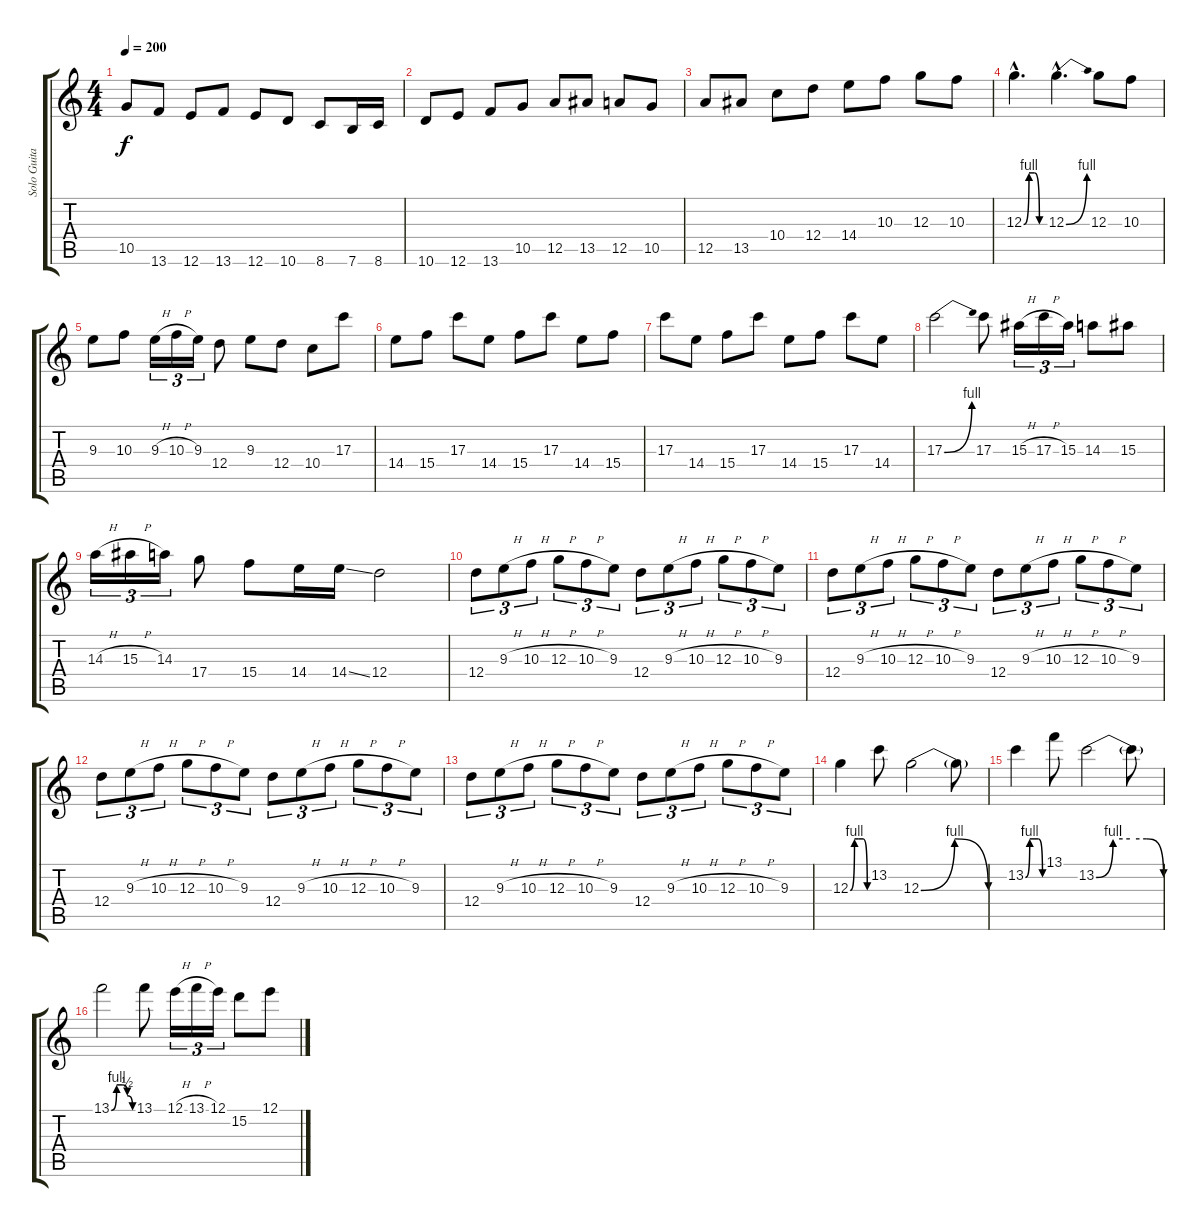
\track ("Solo Guitar" "Solo Guita") {instrument overdrivenguitar}
\staff {score tabs}
\tuning (E4 B3 G3 D3 A2 E2) {hide}
\ts (4 4)
\tempo 200
\clef g2
\ks c
10.5.8{dy f} 13.6.8 12.6.8 13.6.8 12.6.8 10.6.8 8.6.8 7.6.16 8.6.16 |
10.6.8 12.6.8 13.6.8 10.5.8 12.5.8 13.5.8 12.5.8 10.5.8 |
12.5.8 13.5.8 10.4.8 12.4.8 14.4.8 10.3.8 12.3.8 10.3.8 |
12.3{be (custom 0 0 15 4 30 4 45 0 60 0) hac}.4{d} 12.3{be (bend 0 0 60 4) hac}.4{d} 12.3.8 10.3.8 |
9.3.8 10.3.8 9.3{h}.16{tu (3 2)} 10.3{h}.16{tu (3 2)} 9.3.16{tu (3 2)} 12.4.8 9.3.8 12.4.8 10.4.8 17.3.8 |
14.4.8 15.4.8 17.3.8 14.4.8 15.4.8 17.3.8 14.4.8 15.4.8 |
17.3.8 14.4.8 15.4.8 17.3.8 14.4.8 15.4.8 17.3.8 14.4.8 |
17.3{be (bend 0 0 60 4)}.2 17.3.8 15.3{h}.16{tu (3 2)} 17.3{h}.16{tu (3 2)} 15.3.16{tu (3 2)} 14.3.8 15.3.8 |
14.3{h}.16{tu (3 2)} 15.3{h}.16{tu (3 2)} 14.3.16{tu (3 2)} 17.4.8 15.4.8 14.4.16 14.4{ss}.16 12.4.2 |
12.4.8{tu (3 2)} 9.3{h}.8{tu (3 2)} 10.3{h}.8{tu (3 2)} 12.3{h}.8{tu (3 2)} 10.3{h}.8{tu (3 2)} 9.3.8{tu (3 2)} 12.4.8{tu (3 2)} 9.3{h}.8{tu (3 2)} 10.3{h}.8{tu (3 2)} 12.3{h}.8{tu (3 2)} 10.3{h}.8{tu (3 2)} 9.3.8{tu (3 2)} |
12.4.8{tu (3 2)} 9.3{h}.8{tu (3 2)} 10.3{h}.8{tu (3 2)} 12.3{h}.8{tu (3 2)} 10.3{h}.8{tu (3 2)} 9.3.8{tu (3 2)} 12.4.8{tu (3 2)} 9.3{h}.8{tu (3 2)} 10.3{h}.8{tu (3 2)} 12.3{h}.8{tu (3 2)} 10.3{h}.8{tu (3 2)} 9.3.8{tu (3 2)} |
12.4.8{tu (3 2)} 9.3{h}.8{tu (3 2)} 10.3{h}.8{tu (3 2)} 12.3{h}.8{tu (3 2)} 10.3{h}.8{tu (3 2)} 9.3.8{tu (3 2)} 12.4.8{tu (3 2)} 9.3{h}.8{tu (3 2)} 10.3{h}.8{tu (3 2)} 12.3{h}.8{tu (3 2)} 10.3{h}.8{tu (3 2)} 9.3.8{tu (3 2)} |
12.4.8{tu (3 2)} 9.3{h}.8{tu (3 2)} 10.3{h}.8{tu (3 2)} 12.3{h}.8{tu (3 2)} 10.3{h}.8{tu (3 2)} 9.3.8{tu (3 2)} 12.4.8{tu (3 2)} 9.3{h}.8{tu (3 2)} 10.3{h}.8{tu (3 2)} 12.3{h}.8{tu (3 2)} 10.3{h}.8{tu (3 2)} 9.3.8{tu (3 2)} |
12.3{be (custom 0 0 15 4 30 4 45 4 60 0)}.4 13.2.8 12.3{be (bendrelease 0 0 15 4 30 4 60 0)}.2 12.3{t}.8 |
13.2{be (custom 0 0 15 4 30 4 45 4 60 0)}.4 13.1.8 13.2{be (custom 0 0 15 4 30 4 45 4 60 0)}.2 13.2{t}.8 |
13.1{be (custom 0 0 15 4 30 4 45 2 60 0)}.2 13.1.8 12.1{h}.16{tu (3 2)} 13.1{h}.16{tu (3 2)} 12.1.16{tu (3 2)} 15.2.8 12.1.8
